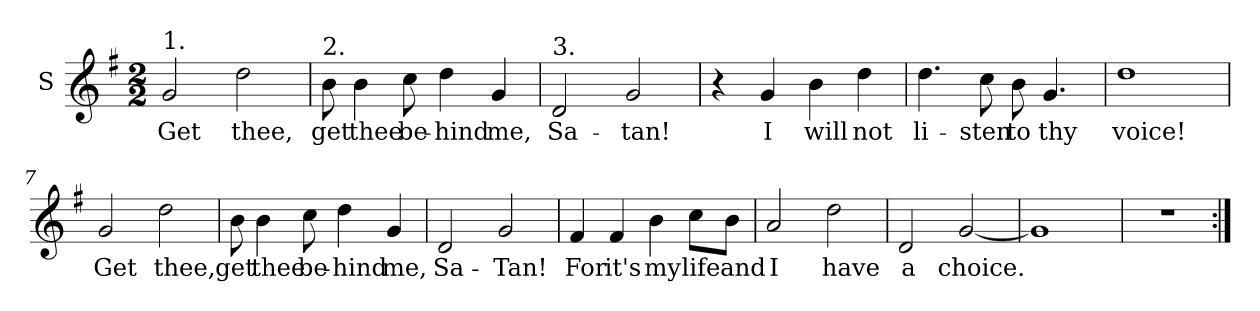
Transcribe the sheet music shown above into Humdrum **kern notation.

**kern	**text
*part1	*part1
*staff1	*staff1
*I"S	*
*clefG2	*
*k[f#]	*
*G:	*
*M2/2	*
=1	=1
!LO:TX:a:t=1.	!
!	!LO:LY:b
2g/	Get
!	!LO:LY:b
2dd\	thee,
=2	=2
!LO:TX:a:t=2.	!
!	!LO:LY:b
8b\	get
!	!LO:LY:b
4b\	thee
!	!LO:LY:b
8cc\	be-
!	!LO:LY:b
4dd\	-hind
!	!LO:LY:b
4g/	me,
=3	=3
!LO:TX:a:t=3.	!
!	!LO:LY:b
2d/	Sa-
!	!LO:LY:b
2g/	-tan!
=4	=4
4r	.
!	!LO:LY:b
4g/	I
!	!LO:LY:b
4b\	will
!	!LO:LY:b
4dd\	not
=5	=5
!	!LO:LY:b
4.dd\	li-
!	!LO:LY:b
8cc\	-sten
!	!LO:LY:b
8b\	to
!	!LO:LY:b
4.g/	thy
=6	=6
!	!LO:LY:b
1dd	voice!
!!LO:LB:g=z
=7	=7
!	!LO:LY:b
2g/	Get
!	!LO:LY:b
2dd\	thee,
=8	=8
!	!LO:LY:b
8b\	get
!	!LO:LY:b
4b\	thee
!	!LO:LY:b
8cc\	be-
!	!LO:LY:b
4dd\	-hind
!	!LO:LY:b
4g/	me,
=9	=9
!	!LO:LY:b
2d/	Sa-
!	!LO:LY:b
2g/	-Tan!
=10	=10
!	!LO:LY:b
4f#/	For
!	!LO:LY:b
4f#/	it's
!	!LO:LY:b
4b\	my
!	!LO:LY:b
8cc\L	life
!	!LO:LY:b
8b\J	and
=11	=11
!	!LO:LY:b
2a/	I
!	!LO:LY:b
2dd\	have
=12	=12
!	!LO:LY:b
2d/	a
!	!LO:LY:b
[2g/	choice.
!!LO:LB:g=z
=13	=13
1g]	.
=14	=14
1r	.
=:|!	=:|!
*-	*-
